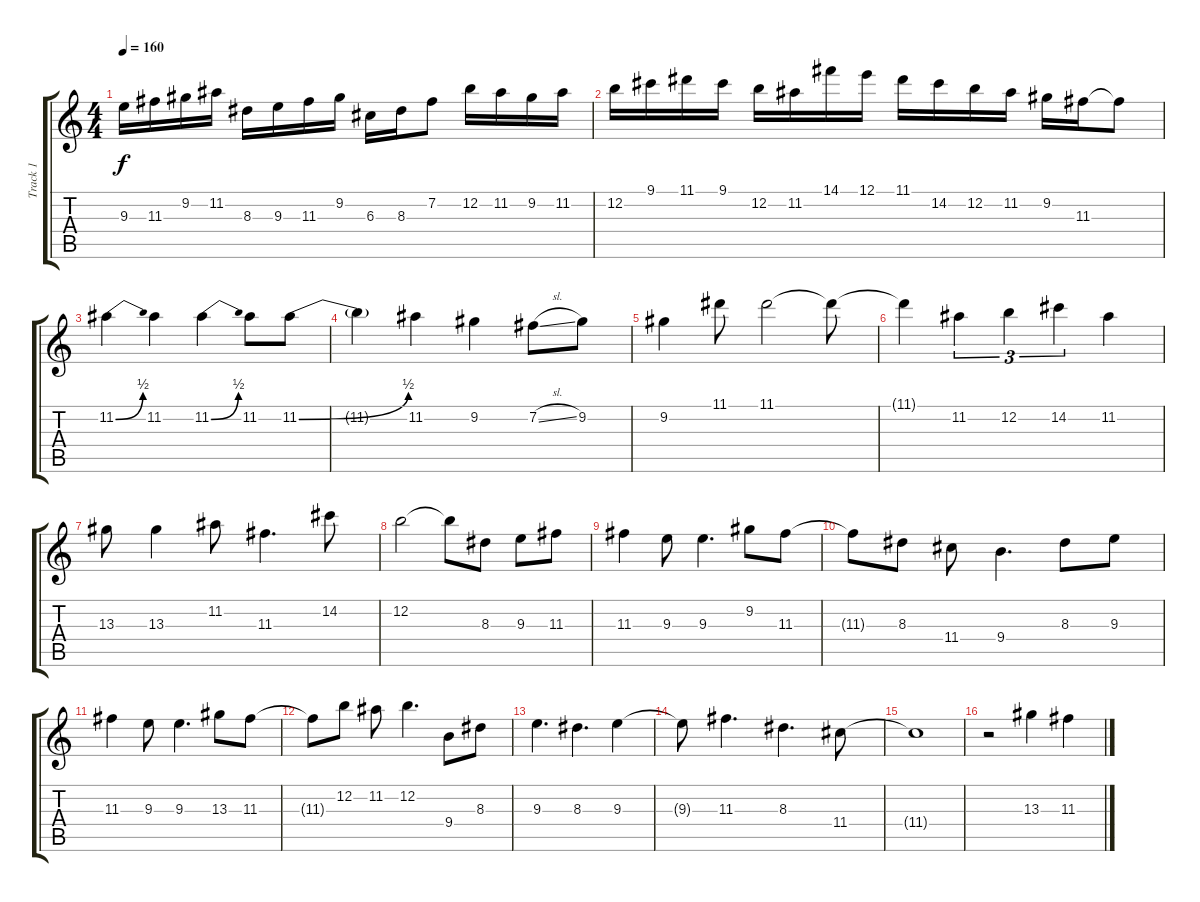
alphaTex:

\track ("Track 1" "Track 1") {instrument overdrivenguitar}
\staff {score tabs}
\tuning (E4 B3 G3 D3 A2 E2) {hide}
\ts (4 4)
\tempo 160
\clef g2
\ks c
9.3.16{dy f} 11.3.16 9.2.16 11.2.16 8.3.16 9.3.16 11.3.16 9.2.16 6.3.16 8.3.16 7.2.8 12.2.16 11.2.16 9.2.16 11.2.16 |
12.2.16 9.1.16 11.1.16 9.1.16 12.2.16 11.2.16 14.1.16 12.1.16 11.1.16 14.2.16 12.2.16 11.2.16 9.2.16 11.3.16 11.3{t}.8 |
11.2{be (bend 0 0 60 2)}.4 11.2.4 11.2{be (bend 0 0 60 2)}.4 11.2.8 11.2{be (bend 0 0 60 2)}.8 |
11.2{t}.4 11.2.4 9.2.4 7.2{sl}.8 9.2.8 |
9.2.4 11.1.8 11.1.2 11.1{t}.8 |
11.1{t}.4 11.2.4{tu (3 2)} 12.2.4{tu (3 2)} 14.2.4{tu (3 2)} 11.2.4 |
13.3.8 13.3.4 11.2.8 11.3.4{d} 14.2.8 |
12.2.2 12.2{t}.8 8.3.8 9.3.8 11.3.8 |
11.3.4 9.3.8 9.3.4{d} 9.2.8 11.3.8 |
11.3{t}.8 8.3.8 11.4.8 9.4.4{d} 8.3.8 9.3.8 |
11.3.4 9.3.8 9.3.4{d} 13.3.8 11.3.8 |
11.3{t}.8 12.2.8 11.2.8 12.2.4{d} 9.4.8 8.3.8 |
9.3.4{d} 8.3.4{d} 9.3.4 |
9.3{t}.8 11.3.4{d} 8.3.4{d} 11.4.8 |
11.4{t}.1 |
r.2 13.3.4 11.3.4
